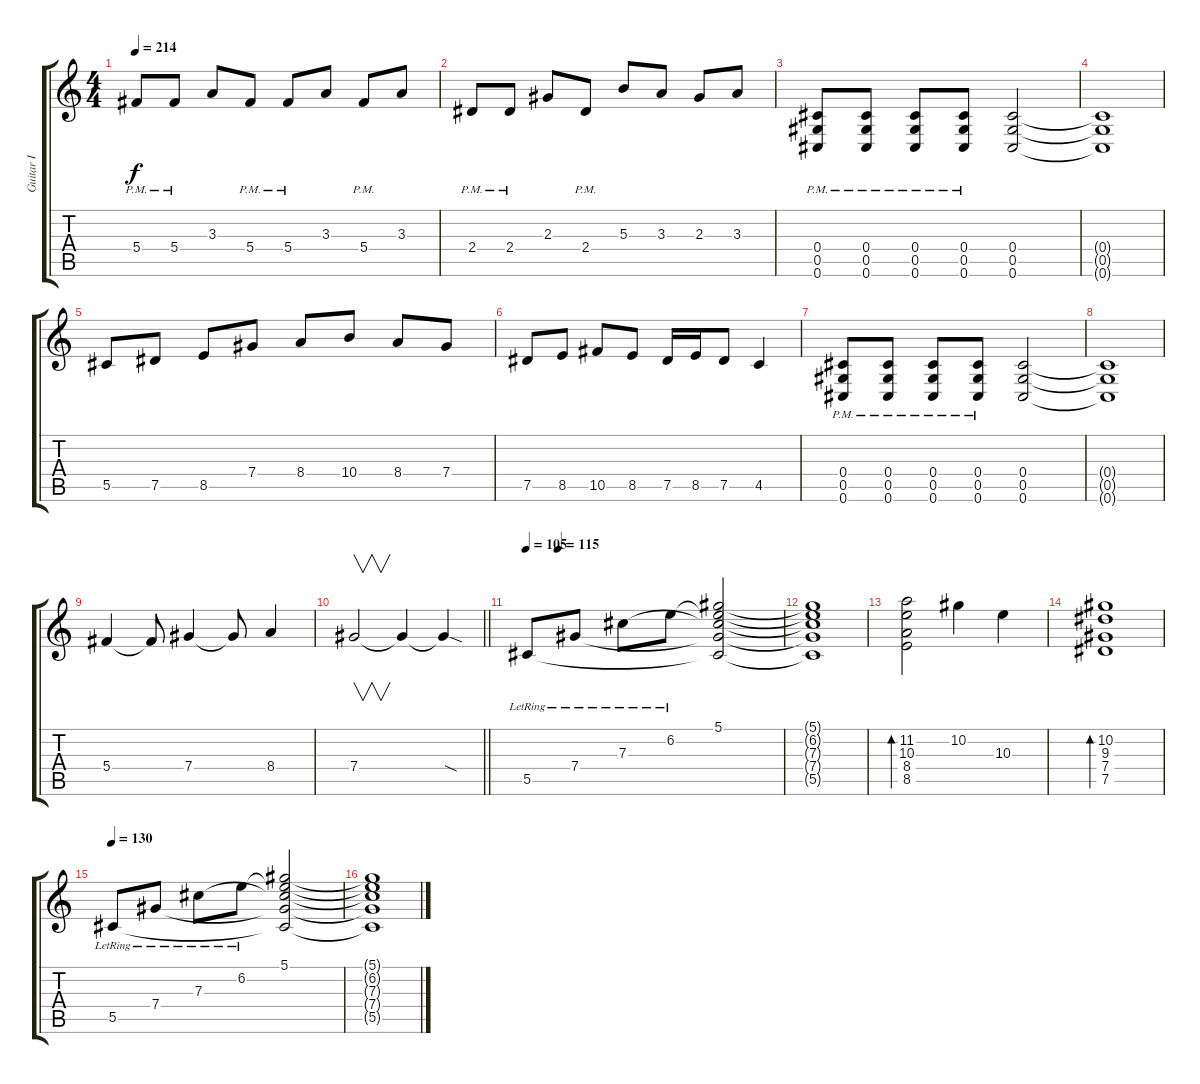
\track ("Guitar I" "Guitar I") {instrument distortionguitar}
\staff {score tabs}
\tuning (Eb4 Bb3 Gb3 Db3 Ab2 Db2) {hide}
\ts (4 4)
\tempo 214
\clef g2
\ks c
5.4{pm}.8{dy f} 5.4{pm}.8 3.3.8 5.4{pm}.8 5.4{pm}.8 3.3.8 5.4{pm}.8 3.3.8 |
2.4{pm}.8 2.4{pm}.8 2.3.8 2.4{pm}.8 5.3.8 3.3.8 2.3.8 3.3.8 |
(0.4{pm} 0.5{pm} 0.6{pm}).8 (0.4{pm} 0.5{pm} 0.6{pm}).8 (0.4{pm} 0.5{pm} 0.6{pm}).8 (0.4{pm} 0.5{pm} 0.6{pm}).8 (0.4 0.5 0.6).2 |
(0.4{t} 0.5{t} 0.6{t}).1 |
5.5.8 7.5.8 8.5.8 7.4.8 8.4.8 10.4.8 8.4.8 7.4.8 |
7.5.8 8.5.8 10.5.8 8.5.8 7.5.16 8.5.16 7.5.8 4.5.4 |
(0.4{pm} 0.5{pm} 0.6{pm}).8 (0.4{pm} 0.5{pm} 0.6{pm}).8 (0.4{pm} 0.5{pm} 0.6{pm}).8 (0.4{pm} 0.5{pm} 0.6{pm}).8 (0.4 0.5 0.6).2 |
(0.4{t} 0.5{t} 0.6{t}).1 |
5.4.4 5.4{t}.8 7.4.4 7.4{t}.8 8.4.4 |
\barLineRight lightlight
7.4.2{v} 7.4{t}.4 7.4{sod t}.4 |
\section ("" "")
\tempo 105
\tempo (115 0.125)
5.5{lr}.8{instrument acousticguitarsteel} 7.4{lr}.8 7.3{lr}.8 6.2{lr}.8 (5.1 6.2{t} 7.3{t} 7.4{t} 5.5{t}).2 |
(5.1{t} 6.2{t} 7.3{t} 7.4{t} 5.5{t}).1 |
(11.2 10.3 8.4 8.5).2{bd 480} 10.2.4 10.3.4 |
(10.2 9.3 7.4 7.5).1{bd 480} |
\tempo 130
5.5{lr}.8{instrument acousticguitarsteel} 7.4{lr}.8 7.3{lr}.8 6.2{lr}.8 (5.1 6.2{t} 7.3{t} 7.4{t} 5.5{t}).2 |
(5.1{t} 6.2{t} 7.3{t} 7.4{t} 5.5{t}).1
